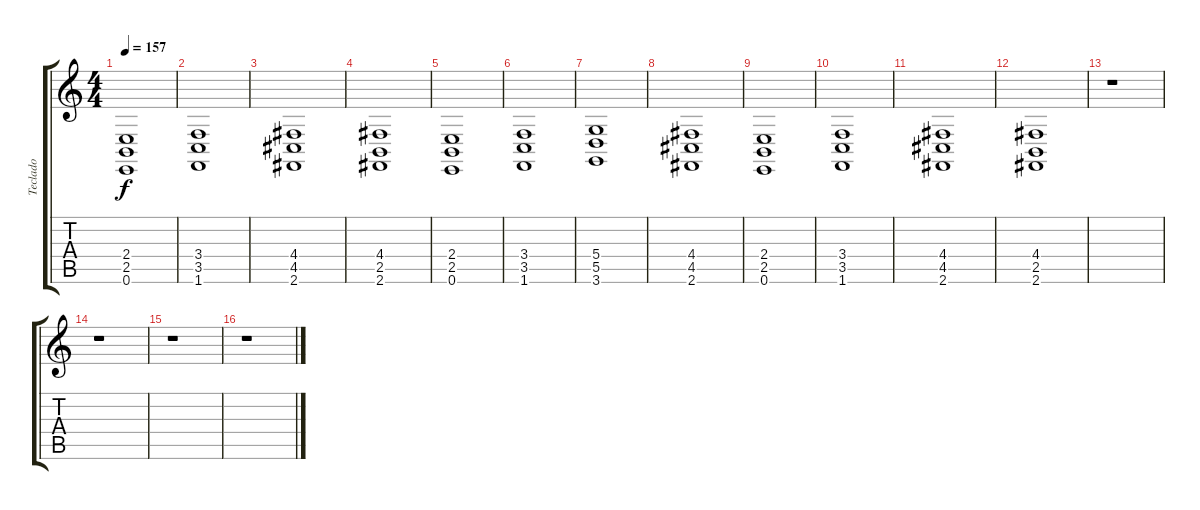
\track ("Teclado" "Teclado") {instrument stringensemble2}
\staff {score tabs}
\tuning (E4 B3 G3 D3 A2 E2) {hide}
\ts (4 4)
\tempo 157
\clef g2
\ks c
(2.4 2.5 0.6).1{dy f} |
(3.4 3.5 1.6).1 |
(4.4 4.5 2.6).1 |
(4.4 2.5 2.6).1 |
(2.4 2.5 0.6).1 |
(3.4 3.5 1.6).1 |
(5.4 5.5 3.6).1 |
(4.4 4.5 2.6).1 |
(2.4 2.5 0.6).1 |
(3.4 3.5 1.6).1 |
(4.4 4.5 2.6).1 |
(4.4 2.5 2.6).1 |
r.1 |
r.1 |
r.1 |
r.1
